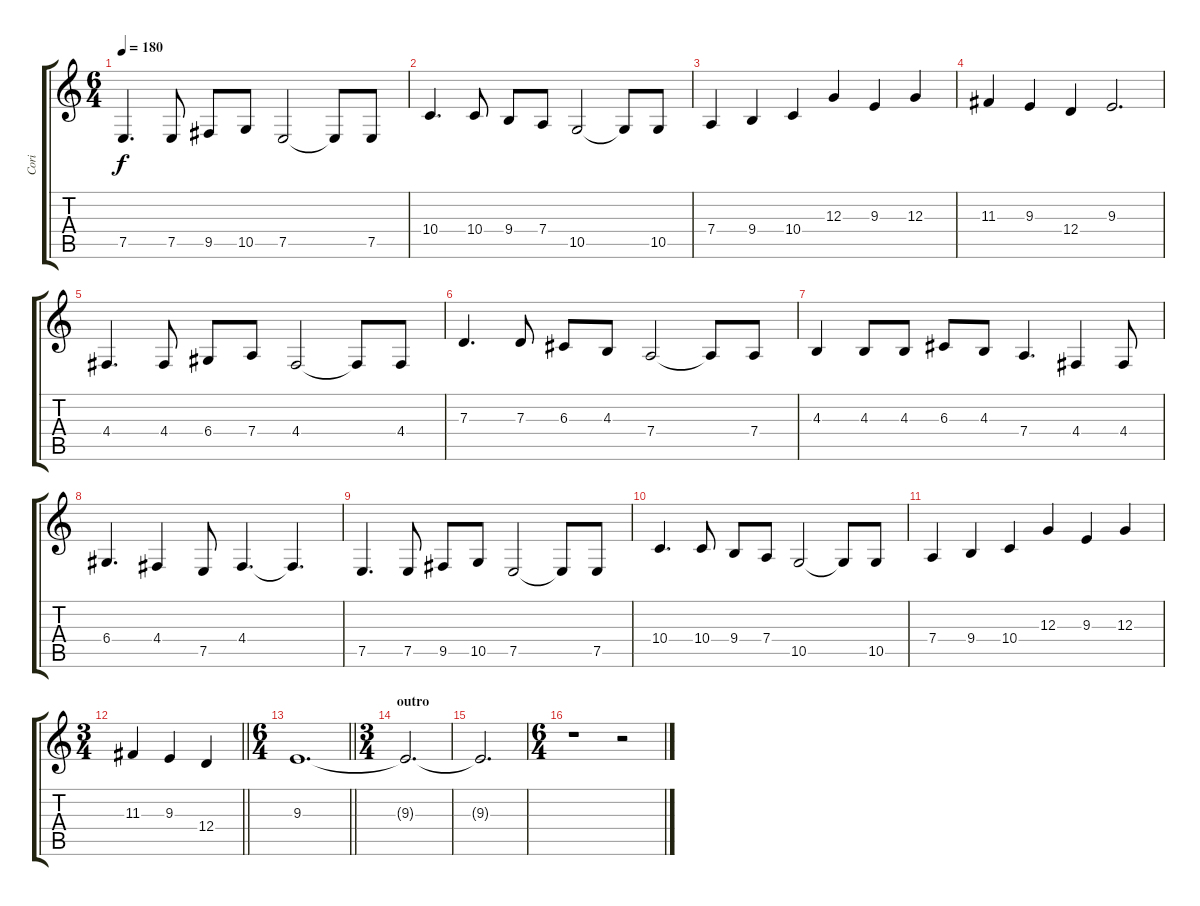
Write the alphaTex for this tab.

\track ("Cori" "Cori") {instrument lead6voice}
\staff {score tabs}
\tuning (E4 B3 G3 D3 A2 E2) {hide}
\ts (6 4)
\tempo 180
\clef g2
\ks c
7.5.4{d dy f} 7.5.8 9.5.8 10.5.8 7.5.2 7.5{t}.8 7.5.8 |
10.4.4{d} 10.4.8 9.4.8 7.4.8 10.5.2 10.5{t}.8 10.5.8 |
7.4.4 9.4.4 10.4.4 12.3.4 9.3.4 12.3.4 |
11.3.4 9.3.4 12.4.4 9.3.2{d} |
4.4.4{d} 4.4.8 6.4.8 7.4.8 4.4.2 4.4{t}.8 4.4.8 |
7.3.4{d} 7.3.8 6.3.8 4.3.8 7.4.2 7.4{t}.8 7.4.8 |
4.3.4 4.3.8 4.3.8 6.3.8 4.3.8 7.4.4{d} 4.4.4 4.4.8 |
6.4.4{d} 4.4.4 7.5.8 4.4.4{d} 4.4{t}.4{d} |
7.5.4{d} 7.5.8 9.5.8 10.5.8 7.5.2 7.5{t}.8 7.5.8 |
10.4.4{d} 10.4.8 9.4.8 7.4.8 10.5.2 10.5{t}.8 10.5.8 |
7.4.4 9.4.4 10.4.4 12.3.4 9.3.4 12.3.4 |
\ts (3 4)
\barLineRight lightlight
11.3.4 9.3.4 12.4.4 |
\ts (6 4)
\barLineRight lightlight
9.3.1{d volume 0} |
\ts (3 4)
\section ("" "outro")
9.3{t}.2{d} |
9.3{t}.2{d} |
\ts (6 4)
r.1 r.2
